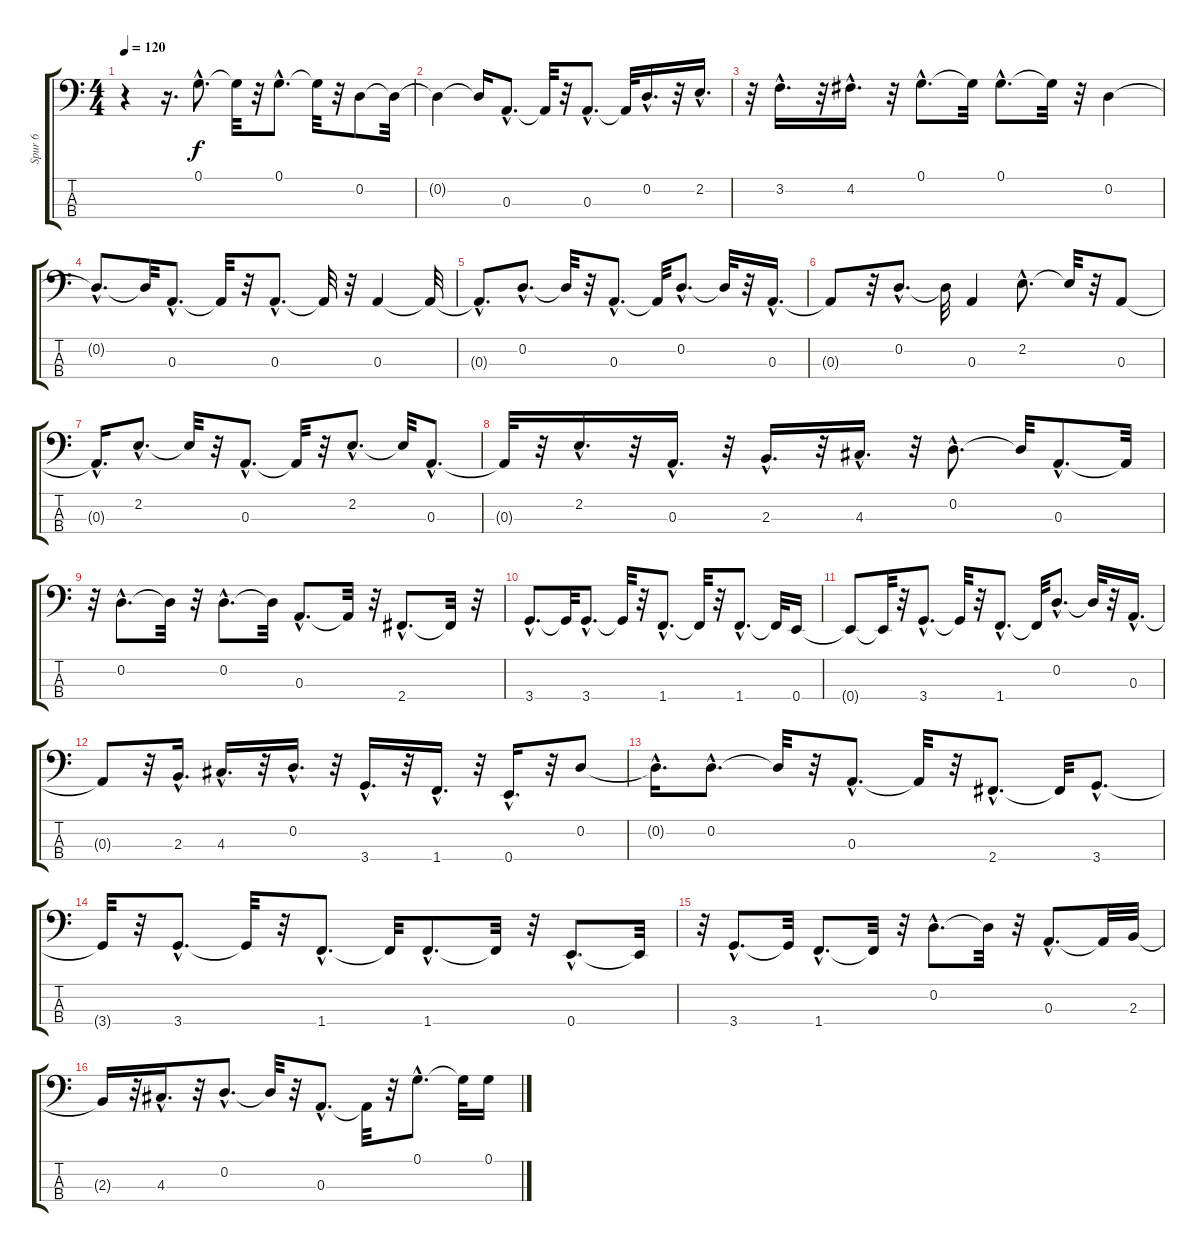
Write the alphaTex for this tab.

\track ("Spur 6" "Spur 6") {instrument electricbassfinger}
\staff {score tabs}
\tuning (G2 D2 A1 E1) {hide}
\ts (4 4)
\tempo 120
\clef f4
\ks c
r.4{dy f instrument electricbassfinger} r.16{d} 0.1{hac}.8{d} 0.1{t}.32 r.32 0.1{hac}.8{d} 0.1{t}.32 r.32 0.2.8 0.2{t}.32 |
0.2{t}.4 0.2{t}.16 0.3{hac}.8{d} 0.3{t}.32 r.32 0.3{hac}.8{d} 0.3{t}.32 0.2{hac}.16{d} r.32 2.2{hac}.16{d} |
r.32 3.2{hac}.16{d} r.32 4.2{hac}.16{d} r.32 0.1{hac}.8{d} 0.1{t}.32 0.1{hac}.8{d} 0.1{t}.32 r.32 0.2.4 |
0.2{hac t}.8{d} 0.2{t}.32 0.3{hac}.8{d} 0.3{t}.32 r.32 0.3{hac}.8{d} 0.3{t}.32 r.32 0.3.4 0.3{t}.32 |
0.3{hac t}.8{d} 0.2{hac}.8{d} 0.2{t}.32 r.32 0.3{hac}.8{d} 0.3{t}.32 0.2{hac}.8{d} 0.2{t}.32 r.32 0.3{hac}.16{d} |
0.3{t}.8 r.32 0.2{hac}.8{d} 0.2{t}.32 0.3.4 2.2{hac}.8{d} 2.2{t}.32 r.32 0.3.8 |
0.3{hac t}.16{d} 2.2{hac}.8{d} 2.2{t}.32 r.32 0.3{hac}.8{d} 0.3{t}.32 r.32 2.2{hac}.8{d} 2.2{t}.32 0.3{hac}.8{d} |
0.3{t}.32 r.32 2.2{hac}.16{d} r.32 0.3{hac}.16{d} r.32 2.3{hac}.16{d} r.32 4.3{hac}.16{d} r.32 0.2{hac}.8{d} 0.2{t}.32 0.3{hac}.8{d} 0.3{t}.32 |
r.32 0.2{hac}.8{d} 0.2{t}.32 r.32 0.2{hac}.8{d} 0.2{t}.32 0.3{hac}.8{d} 0.3{t}.32 r.32 2.4{hac}.8{d} 2.4{t}.32 r.32 |
3.4{hac}.8{d} 3.4{t}.32 3.4{hac}.8{d} 3.4{t}.32 r.32 1.4{hac}.8{d} 1.4{t}.32 r.32 1.4{hac}.8{d} 1.4{t}.32 0.4.16 |
0.4{t}.8 0.4{t}.32 r.32 3.4{hac}.8{d} 3.4{t}.32 r.32 1.4{hac}.8{d} 1.4{t}.32 0.2{hac}.8{d} 0.2{t}.32 r.32 0.3{hac}.16{d} |
0.3{t}.8 r.32 2.3{hac}.16{d} 4.3{hac}.16{d} r.32 0.2{hac}.16{d} r.32 3.4{hac}.16{d} r.32 1.4{hac}.16{d} r.32 0.4{hac}.16{d} r.32 0.2.8 |
0.2{hac t}.16{d} 0.2{hac}.8{d} 0.2{t}.32 r.32 0.3{hac}.8{d} 0.3{t}.32 r.32 2.4{hac}.8{d} 2.4{t}.32 3.4{hac}.8{d} |
3.4{t}.32 r.32 3.4{hac}.8{d} 3.4{t}.32 r.32 1.4{hac}.8{d} 1.4{t}.32 1.4{hac}.8{d} 1.4{t}.32 r.32 0.4{hac}.8{d} 0.4{t}.32 |
r.32 3.4{hac}.8{d} 3.4{t}.32 1.4{hac}.8{d} 1.4{t}.32 r.32 0.2{hac}.8{d} 0.2{t}.32 r.32 0.3{hac}.8{d} 0.3{t}.32 2.3.32 |
2.3{t}.16 r.32 4.3{hac}.16{d} r.32 0.2{hac}.8{d} 0.2{t}.32 r.32 0.3{hac}.8{d} 0.3{t}.32 r.32 0.1{hac}.8{d} 0.1{t}.32 0.1.16
